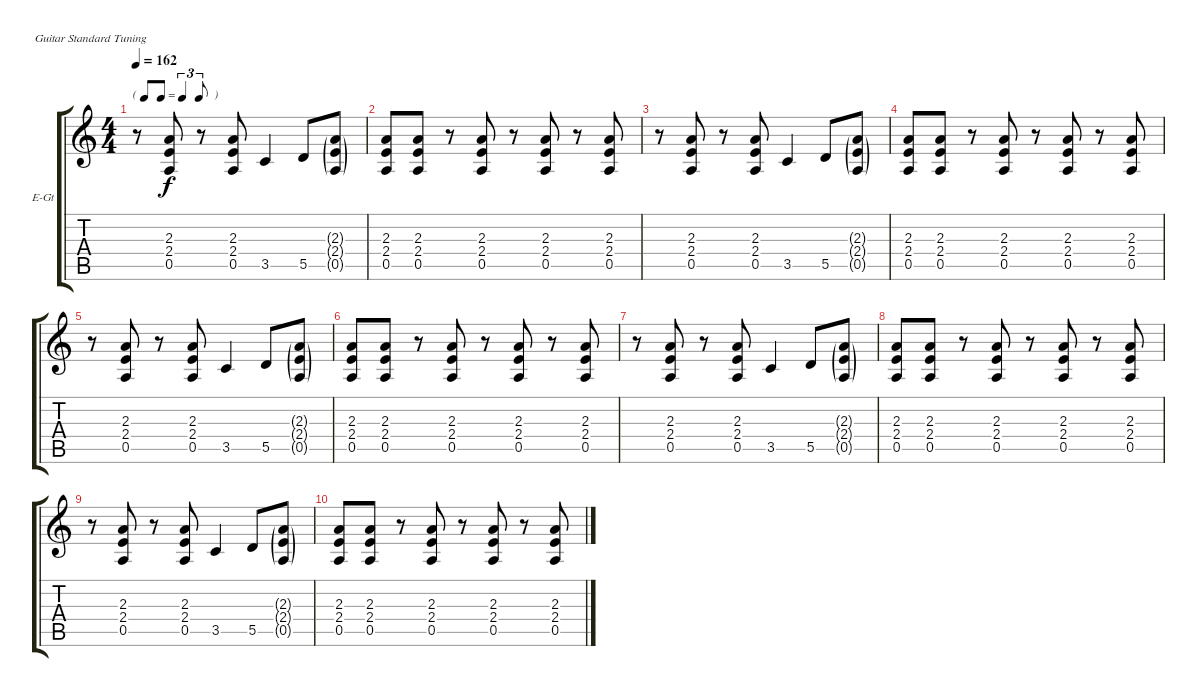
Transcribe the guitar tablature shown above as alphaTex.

\bracketExtendMode groupsimilarinstruments
\firstSystemTrackNameOrientation horizontal
\otherSystemsTrackNameOrientation horizontal
\track ("Rhythm Guitar (Overdrive)" "E-Gt") {instrument distortionguitar}
\staff {score tabs}
\tuning (E4 B3 G3 D3 A2 E2)
\ts (4 4)
\tf triplet8th
\tempo 162
\clef g2
\ks c
r.8{dy f} (2.3 2.4 0.5).8 r.8 (2.3 2.4 0.5).8 3.5.4 5.5.8 (2.3{g} 2.4{g} 0.5{g}).8 |
(2.3 2.4 0.5).8 (2.3 2.4 0.5).8 r.8 (2.3 2.4 0.5).8 r.8 (2.3 2.4 0.5).8 r.8 (2.3 2.4 0.5).8 |
r.8 (2.3 2.4 0.5).8 r.8 (2.3 2.4 0.5).8 3.5.4 5.5.8 (2.3{g} 2.4{g} 0.5{g}).8 |
(2.3 2.4 0.5).8 (2.3 2.4 0.5).8 r.8 (2.3 2.4 0.5).8 r.8 (2.3 2.4 0.5).8 r.8 (2.3 2.4 0.5).8 |
r.8 (2.3 2.4 0.5).8 r.8 (2.3 2.4 0.5).8 3.5.4 5.5.8 (2.3{g} 2.4{g} 0.5{g}).8 |
(2.3 2.4 0.5).8 (2.3 2.4 0.5).8 r.8 (2.3 2.4 0.5).8 r.8 (2.3 2.4 0.5).8 r.8 (2.3 2.4 0.5).8 |
r.8 (2.3 2.4 0.5).8 r.8 (2.3 2.4 0.5).8 3.5.4 5.5.8 (2.3{g} 2.4{g} 0.5{g}).8 |
(2.3 2.4 0.5).8 (2.3 2.4 0.5).8 r.8 (2.3 2.4 0.5).8 r.8 (2.3 2.4 0.5).8 r.8 (2.3 2.4 0.5).8 |
r.8 (2.3 2.4 0.5).8 r.8 (2.3 2.4 0.5).8 3.5.4 5.5.8 (2.3{g} 2.4{g} 0.5{g}).8 |
(2.3 2.4 0.5).8 (2.3 2.4 0.5).8 r.8 (2.3 2.4 0.5).8 r.8 (2.3 2.4 0.5).8 r.8 (2.3 2.4 0.5).8
